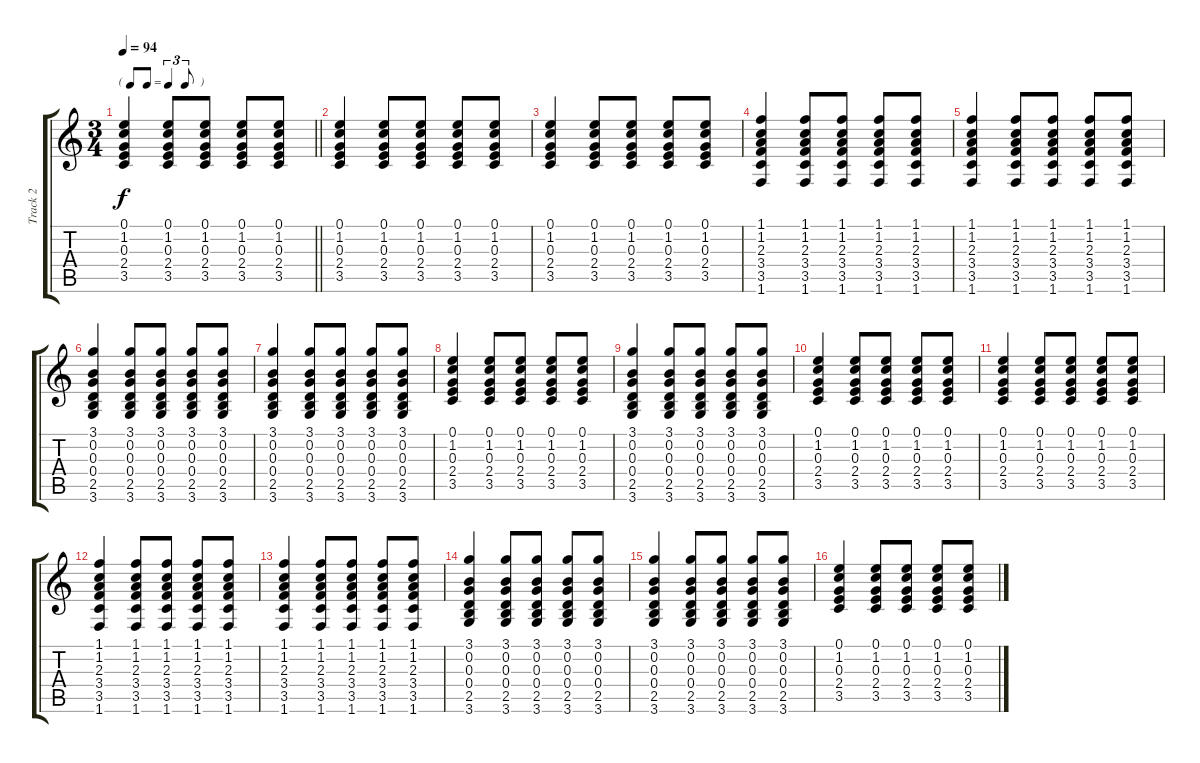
\track ("Track 2" "Track 2") {instrument acousticguitarsteel}
\staff {score tabs}
\tuning (E4 B3 G3 D3 A2 E2) {hide}
\ts (3 4)
\tf triplet8th
\tempo 94
\clef g2
\barLineRight lightlight
\ks c
(0.1 1.2 0.3 2.4 3.5).4{dy f} (0.1 1.2 0.3 2.4 3.5).8 (0.1 1.2 0.3 2.4 3.5).8 (0.1 1.2 0.3 2.4 3.5).8 (0.1 1.2 0.3 2.4 3.5).8 |
(0.1 1.2 0.3 2.4 3.5).4 (0.1 1.2 0.3 2.4 3.5).8 (0.1 1.2 0.3 2.4 3.5).8 (0.1 1.2 0.3 2.4 3.5).8 (0.1 1.2 0.3 2.4 3.5).8 |
(0.1 1.2 0.3 2.4 3.5).4 (0.1 1.2 0.3 2.4 3.5).8 (0.1 1.2 0.3 2.4 3.5).8 (0.1 1.2 0.3 2.4 3.5).8 (0.1 1.2 0.3 2.4 3.5).8 |
(1.1 1.2 2.3 3.4 3.5 1.6).4 (1.1 1.2 2.3 3.4 3.5 1.6).8 (1.1 1.2 2.3 3.4 3.5 1.6).8 (1.1 1.2 2.3 3.4 3.5 1.6).8 (1.1 1.2 2.3 3.4 3.5 1.6).8 |
(1.1 1.2 2.3 3.4 3.5 1.6).4 (1.1 1.2 2.3 3.4 3.5 1.6).8 (1.1 1.2 2.3 3.4 3.5 1.6).8 (1.1 1.2 2.3 3.4 3.5 1.6).8 (1.1 1.2 2.3 3.4 3.5 1.6).8 |
(3.1 0.2 0.3 0.4 2.5 3.6).4 (3.1 0.2 0.3 0.4 2.5 3.6).8 (3.1 0.2 0.3 0.4 2.5 3.6).8 (3.1 0.2 0.3 0.4 2.5 3.6).8 (3.1 0.2 0.3 0.4 2.5 3.6).8 |
(3.1 0.2 0.3 0.4 2.5 3.6).4 (3.1 0.2 0.3 0.4 2.5 3.6).8 (3.1 0.2 0.3 0.4 2.5 3.6).8 (3.1 0.2 0.3 0.4 2.5 3.6).8 (3.1 0.2 0.3 0.4 2.5 3.6).8 |
(0.1 1.2 0.3 2.4 3.5).4 (0.1 1.2 0.3 2.4 3.5).8 (0.1 1.2 0.3 2.4 3.5).8 (0.1 1.2 0.3 2.4 3.5).8 (0.1 1.2 0.3 2.4 3.5).8 |
(3.1 0.2 0.3 0.4 2.5 3.6).4 (3.1 0.2 0.3 0.4 2.5 3.6).8 (3.1 0.2 0.3 0.4 2.5 3.6).8 (3.1 0.2 0.3 0.4 2.5 3.6).8 (3.1 0.2 0.3 0.4 2.5 3.6).8 |
(0.1 1.2 0.3 2.4 3.5).4 (0.1 1.2 0.3 2.4 3.5).8 (0.1 1.2 0.3 2.4 3.5).8 (0.1 1.2 0.3 2.4 3.5).8 (0.1 1.2 0.3 2.4 3.5).8 |
(0.1 1.2 0.3 2.4 3.5).4 (0.1 1.2 0.3 2.4 3.5).8 (0.1 1.2 0.3 2.4 3.5).8 (0.1 1.2 0.3 2.4 3.5).8 (0.1 1.2 0.3 2.4 3.5).8 |
(1.1 1.2 2.3 3.4 3.5 1.6).4 (1.1 1.2 2.3 3.4 3.5 1.6).8 (1.1 1.2 2.3 3.4 3.5 1.6).8 (1.1 1.2 2.3 3.4 3.5 1.6).8 (1.1 1.2 2.3 3.4 3.5 1.6).8 |
(1.1 1.2 2.3 3.4 3.5 1.6).4 (1.1 1.2 2.3 3.4 3.5 1.6).8 (1.1 1.2 2.3 3.4 3.5 1.6).8 (1.1 1.2 2.3 3.4 3.5 1.6).8 (1.1 1.2 2.3 3.4 3.5 1.6).8 |
(3.1 0.2 0.3 0.4 2.5 3.6).4 (3.1 0.2 0.3 0.4 2.5 3.6).8 (3.1 0.2 0.3 0.4 2.5 3.6).8 (3.1 0.2 0.3 0.4 2.5 3.6).8 (3.1 0.2 0.3 0.4 2.5 3.6).8 |
(3.1 0.2 0.3 0.4 2.5 3.6).4 (3.1 0.2 0.3 0.4 2.5 3.6).8 (3.1 0.2 0.3 0.4 2.5 3.6).8 (3.1 0.2 0.3 0.4 2.5 3.6).8 (3.1 0.2 0.3 0.4 2.5 3.6).8 |
(0.1 1.2 0.3 2.4 3.5).4 (0.1 1.2 0.3 2.4 3.5).8 (0.1 1.2 0.3 2.4 3.5).8 (0.1 1.2 0.3 2.4 3.5).8 (0.1 1.2 0.3 2.4 3.5).8
